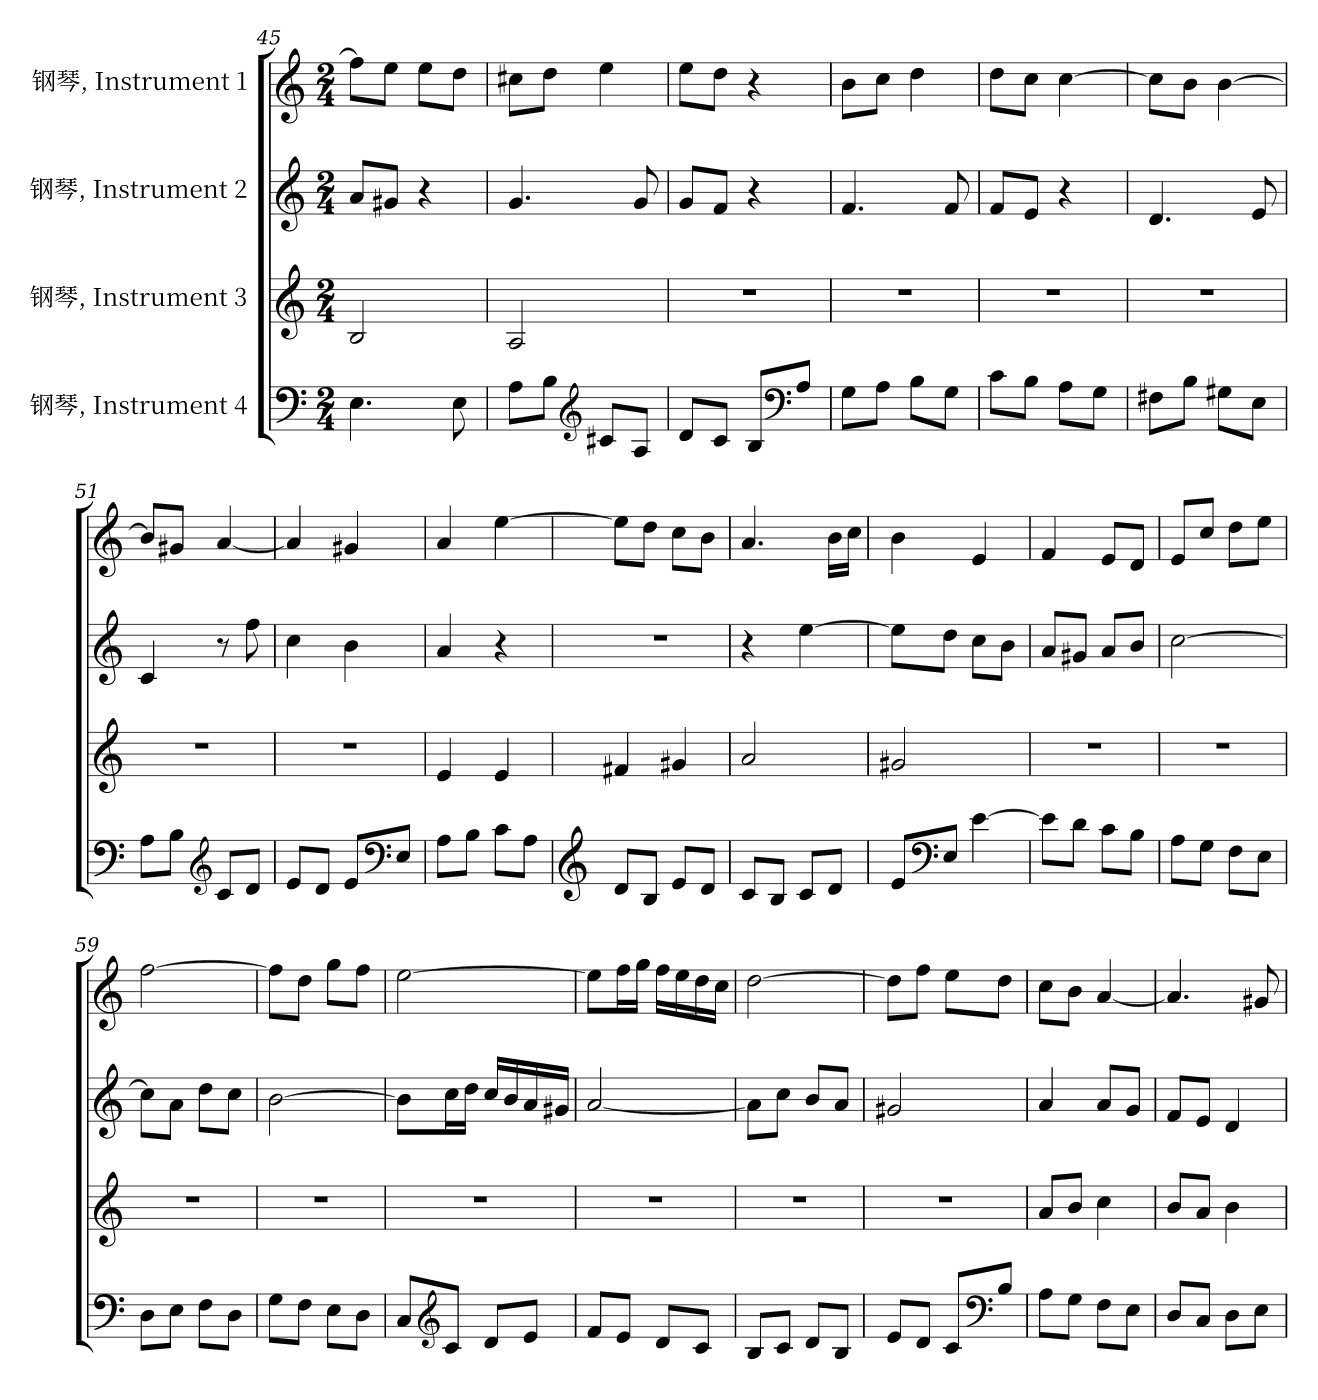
**kern	**kern	**kern	**kern
*part4	*part3	*part2	*part1
*staff4	*staff3	*staff2	*staff1
*I"钢琴, Instrument 4	*I"钢琴, Instrument 3	*I"钢琴, Instrument 2	*I"钢琴, Instrument 1
*clefF4	*clefG2	*clefG2	*clefG2
*k[]	*k[]	*k[]	*k[]
*M2/4	*M2/4	*M2/4	*M2/4
=45	=45	=45	=45
4.E\	2B/	8a/L	8ff\L]
.	.	8g#X/J	8ee\J
.	.	4r	8ee\L
8E\	.	.	8dd\J
!!LO:LB:g=z
=46	=46	=46	=46
8A\L	2A/	4.g/	8cc#X\L
8B\J	.	.	8dd\J
*clefG2	*	*	*
8c#X/L	.	.	4ee\
8A/J	.	8g/	.
=47	=47	=47	=47
8d/L	2r	8g/L	8ee\L
8c/J	.	8f/J	8dd\J
8B/L	.	4r	4r
*clefF4	*	*	*
8A/J	.	.	.
=48	=48	=48	=48
8G\L	2r	4.f/	8b\L
8A\J	.	.	8cc\J
8B\L	.	.	4dd\
8G\J	.	8f/	.
=49	=49	=49	=49
8c\L	2r	8f/L	8dd\L
8B\J	.	8e/J	8cc\J
8A\L	.	4r	[4cc\
8G\J	.	.	.
=50	=50	=50	=50
8F#X\L	2r	4.d/	8cc\L]
8B\J	.	.	8b\J
8G#X\L	.	.	[4b\
8E\J	.	8e/	.
=51	=51	=51	=51
8A\L	2r	4c/	8b/L]
8B\J	.	.	8g#X/J
*clefG2	*	*	*
8c/L	.	8r	[4a/
8d/J	.	8ff\	.
!!LO:LB:g=z
=52	=52	=52	=52
8e/L	2r	4cc\	4a/]
8d/J	.	.	.
8e/L	.	4b\	4g#X/
*clefF4	*	*	*
8E/J	.	.	.
=53	=53	=53	=53
8A\L	4e/	4a/	4a/
8B\J	.	.	.
8c\L	4e/	4r	[4ee\
8A\J	.	.	.
=54	=54	=54	=54
*clefG2	*	*	*
8d/L	4f#X/	2r	8ee\L]
8B/J	.	.	8dd\J
8e/L	4g#X/	.	8cc\L
8d/J	.	.	8b\J
=55	=55	=55	=55
8c/L	2a/	4r	4.a/
8B/J	.	.	.
8c/L	.	[4ee\	.
8d/J	.	.	16b\LL
.	.	.	16cc\JJ
=56	=56	=56	=56
8e/L	2g#X/	8ee\L]	4b\
*clefF4	*	*	*
8E/J	.	8dd\J	.
[4e\	.	8cc\L	4e/
.	.	8b\J	.
=57	=57	=57	=57
8e\L]	2r	8a/L	4f/
8d\J	.	8g#X/J	.
8c\L	.	8a/L	8e/L
8B\J	.	8b/J	8d/J
=58	=58	=58	=58
8A\L	2r	[2cc\	8e/L
8G\J	.	.	8cc/J
8F\L	.	.	8dd\L
8E\J	.	.	8ee\J
!!LO:PB:g=z
=59	=59	=59	=59
8D\L	2r	8cc\L]	[2ff\
8E\J	.	8a\J	.
8F\L	.	8dd\L	.
8D\J	.	8cc\J	.
=60	=60	=60	=60
8G\L	2r	[2b\	8ff\L]
8F\J	.	.	8dd\J
8E\L	.	.	8gg\L
8D\J	.	.	8ff\J
=61	=61	=61	=61
8C/L	2r	8b\L]	[2ee\
*clefG2	*	*	*
8c/J	.	16cc\L	.
.	.	16dd\JJ	.
8d/L	.	16cc/LL	.
.	.	16b/	.
8e/J	.	16a/	.
.	.	16g#X/JJ	.
=62	=62	=62	=62
8f/L	2r	[2a/	8ee\L]
8e/J	.	.	16ff\L
.	.	.	16gg\JJ
8d/L	.	.	16ff\LL
.	.	.	16ee\
8c/J	.	.	16dd\
.	.	.	16cc\JJ
=63	=63	=63	=63
8B/L	2r	8a\L]	[2dd\
8c/J	.	8cc\J	.
8d/L	.	8b/L	.
8B/J	.	8a/J	.
=64	=64	=64	=64
8e/L	2r	2g#X/	8dd\L]
8d/J	.	.	8ff\J
8c/L	.	.	8ee\L
*clefF4	*	*	*
8B/J	.	.	8dd\J
!!LO:LB:g=z
=65	=65	=65	=65
8A\L	8a/L	4a/	8cc\L
8G\J	8b/J	.	8b\J
8F\L	4cc\	8a/L	[4a/
8E\J	.	8g/J	.
=66	=66	=66	=66
8D/L	8b/L	8f/L	4.a/]
8C/J	8a/J	8e/J	.
8D\L	4b\	4d/	.
8E\J	.	.	8g#X/
=	=	=	=
*-	*-	*-	*-
